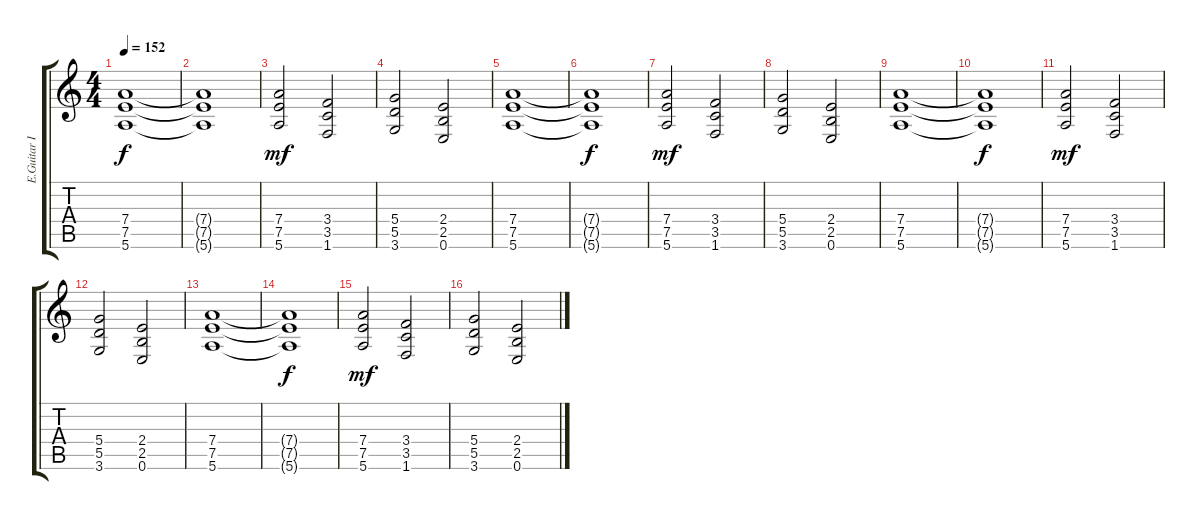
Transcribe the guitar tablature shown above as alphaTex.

\track ("E.Guitar I" "E.Guitar I") {instrument overdrivenguitar}
\staff {score tabs}
\tuning (E4 B3 G3 D3 A2 E2) {hide}
\ts (4 4)
\tempo 152
\clef g2
\ks c
(7.4{t} 7.5{t} 5.6{t}).1{dy f} |
(7.4{t} 7.5{t} 5.6{t}).1 |
(7.4 7.5 5.6).2{dy mf} (3.4 3.5 1.6).2 |
(5.4 5.5 3.6).2 (2.4 2.5 0.6).2 |
(7.4 7.5 5.6).1 |
(7.4{t} 7.5{t} 5.6{t}).1{dy f} |
(7.4 7.5 5.6).2{dy mf} (3.4 3.5 1.6).2 |
(5.4 5.5 3.6).2 (2.4 2.5 0.6).2 |
(7.4 7.5 5.6).1 |
(7.4{t} 7.5{t} 5.6{t}).1{dy f} |
(7.4 7.5 5.6).2{dy mf} (3.4 3.5 1.6).2 |
(5.4 5.5 3.6).2 (2.4 2.5 0.6).2 |
(7.4 7.5 5.6).1 |
(7.4{t} 7.5{t} 5.6{t}).1{dy f} |
(7.4 7.5 5.6).2{dy mf} (3.4 3.5 1.6).2 |
(5.4 5.5 3.6).2 (2.4 2.5 0.6).2
